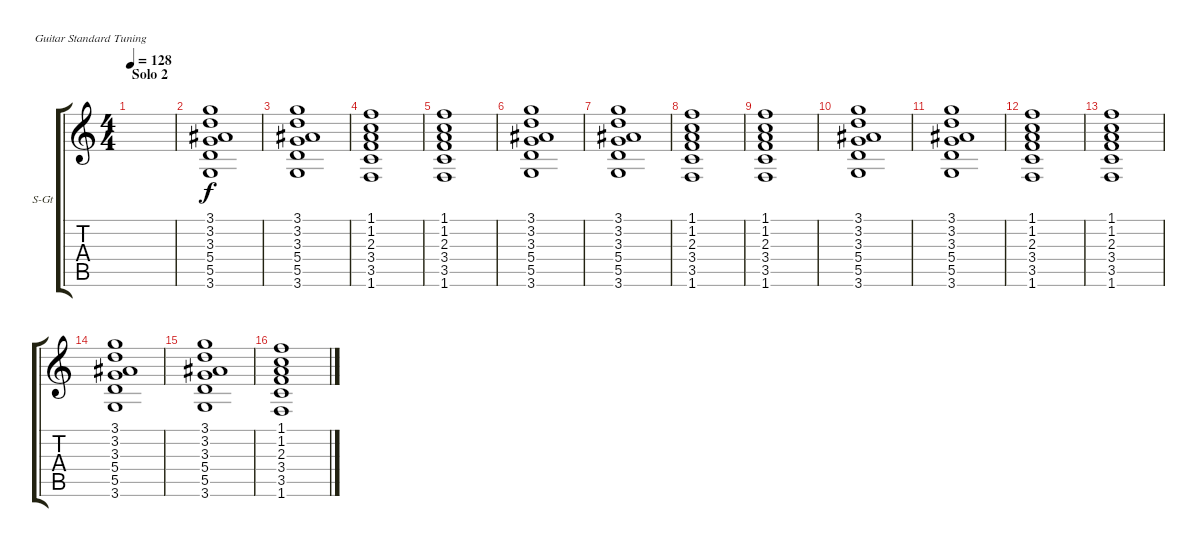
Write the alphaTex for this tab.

\defaultSystemsLayout 4
\bracketExtendMode groupsimilarinstruments
\firstSystemTrackNameOrientation horizontal
\otherSystemsTrackNameOrientation horizontal
\track ("Steel Guitar" "S-Gt") {instrument acousticguitarsteel}
\staff {score tabs}
\tuning (E4 B3 G3 D3 A2 E2)
\ts (4 4)
\section ("" "Solo 2")
\tempo 128
\clef g2
\ks c
|
(5.4 5.5 3.6 3.3 3.2 3.1).1 |
(3.6 5.5 5.4 3.3 3.2 3.1).1 |
(1.1 1.2 2.3 3.4 3.5 1.6).1 |
(1.1 1.2 2.3 3.4 3.5 1.6).1 |
(5.4 5.5 3.6 3.3 3.2 3.1).1 |
(3.6 5.5 5.4 3.3 3.2 3.1).1 |
(1.1 1.2 2.3 3.4 3.5 1.6).1 |
(1.1 1.2 2.3 3.4 3.5 1.6).1 |
(5.4 5.5 3.6 3.3 3.2 3.1).1 |
(3.6 5.5 5.4 3.3 3.2 3.1).1 |
(1.1 1.2 2.3 3.4 3.5 1.6).1 |
(1.1 1.2 2.3 3.4 3.5 1.6).1 |
(5.4 5.5 3.6 3.3 3.2 3.1).1 |
(3.6 5.5 5.4 3.3 3.2 3.1).1 |
(1.1 1.2 2.3 3.4 3.5 1.6).1
